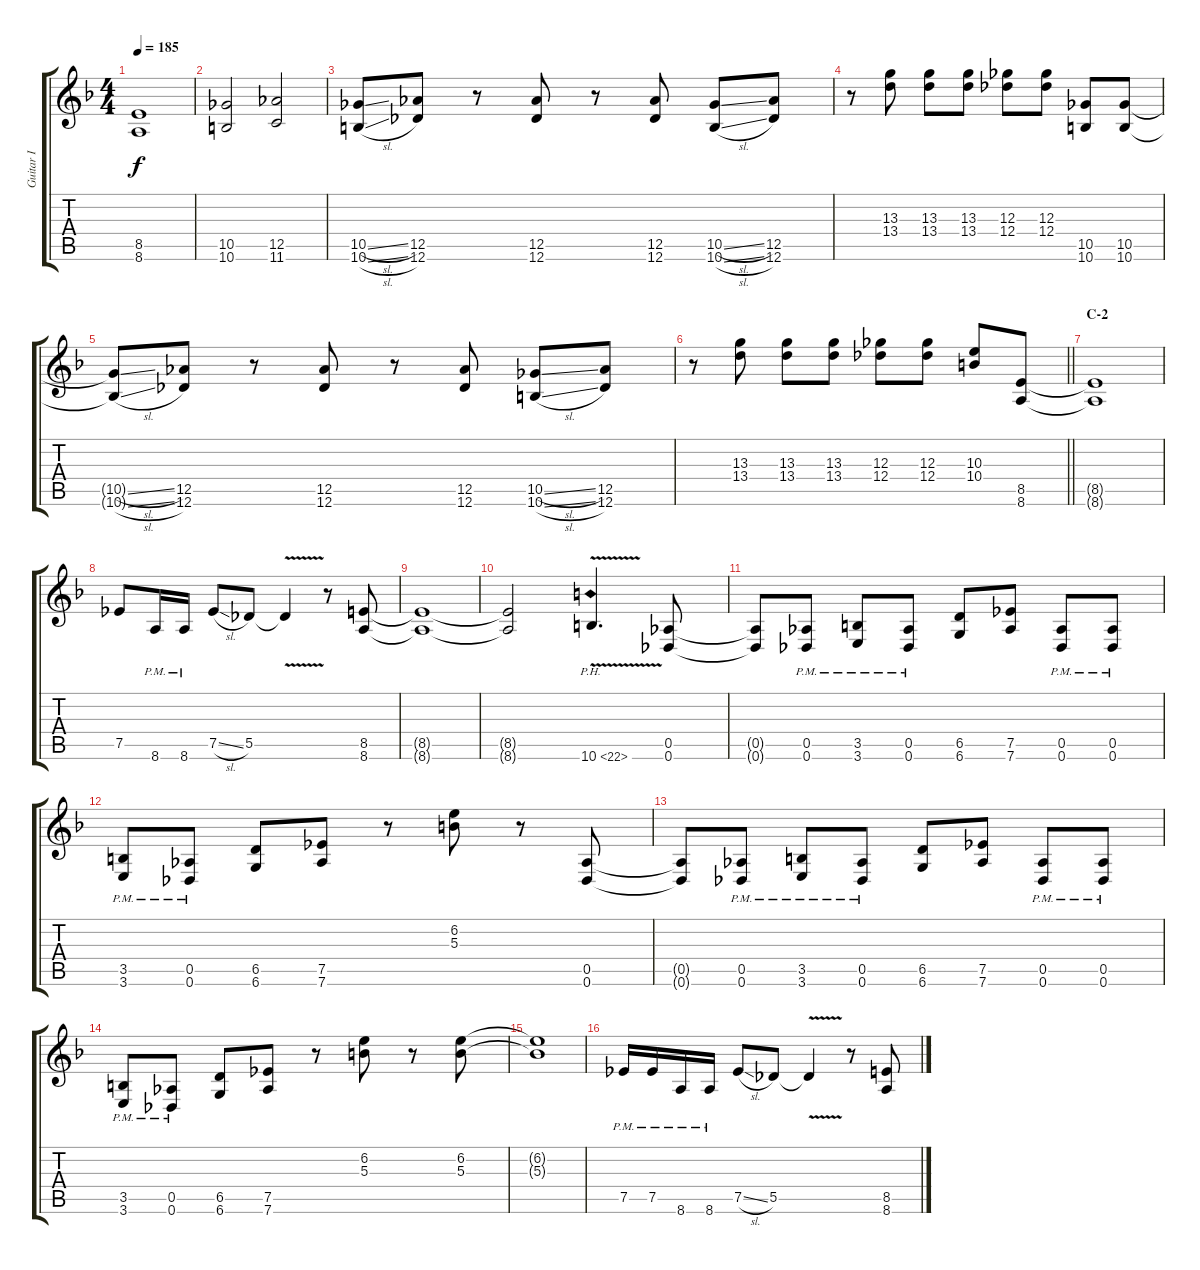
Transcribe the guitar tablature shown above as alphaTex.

\track ("Guitar I" "Guitar I") {instrument overdrivenguitar}
\staff {score tabs}
\tuning (Eb4 Bb3 Gb3 Db3 Ab2 Db2) {hide}
\ts (4 4)
\tempo 185
\clef g2
\ks f
(8.5 8.6).1{dy f} |
(10.5 10.6).2 (12.5 11.6).2 |
(10.5{sl} 10.6{sl}).8 (12.5 12.6).8 r.8 (12.5 12.6).8 r.8 (12.5 12.6).8 (10.5{sl} 10.6{sl}).8 (12.5 12.6).8 |
r.8 (13.3 13.4).8 (13.3 13.4).8 (13.3 13.4).8 (12.3 12.4).8 (12.3 12.4).8 (10.5 10.6).8 (10.5 10.6).8 |
(10.5{sl t} 10.6{sl t}).8 (12.5 12.6).8 r.8 (12.5 12.6).8 r.8 (12.5 12.6).8 (10.5{sl} 10.6{sl}).8 (12.5 12.6).8 |
\barLineRight lightlight
r.8 (13.3 13.4).8 (13.3 13.4).8 (13.3 13.4).8 (12.3 12.4).8 (12.3 12.4).8 (10.3 10.4).8 (8.5 8.6).8 |
\section ("" "C-2")
(8.5{t} 8.6{t}).1 |
7.5.8 8.6{pm}.16 8.6{pm}.16 7.5{sl}.8 5.5.8 5.5{v t}.4 r.8 (8.5 8.6).8 |
(8.5{t} 8.6{t}).1 |
(8.5{t} 8.6{t}).2 10.6{ph 12 v}.4{d} (0.5 0.6).8 |
(0.5{t} 0.6{t}).8 (0.5{pm} 0.6{pm}).8 (3.5{pm} 3.6{pm}).8 (0.5{pm} 0.6{pm}).8 (6.5 6.6).8 (7.5 7.6).8 (0.5{pm} 0.6{pm}).8 (0.5{pm} 0.6{pm}).8 |
(3.5{pm} 3.6{pm}).8 (0.5{pm} 0.6{pm}).8 (6.5 6.6).8 (7.5 7.6).8 r.8 (6.2 5.3).8 r.8 (0.5 0.6).8 |
(0.5{t} 0.6{t}).8 (0.5{pm} 0.6{pm}).8 (3.5{pm} 3.6{pm}).8 (0.5{pm} 0.6{pm}).8 (6.5 6.6).8 (7.5 7.6).8 (0.5{pm} 0.6{pm}).8 (0.5{pm} 0.6{pm}).8 |
(3.5{pm} 3.6{pm}).8 (0.5{pm} 0.6{pm}).8 (6.5 6.6).8 (7.5 7.6).8 r.8 (6.2 5.3).8 r.8 (6.2 5.3).8 |
(6.2{t} 5.3{t}).1 |
7.5{pm}.16 7.5{pm}.16 8.6{pm}.16 8.6{pm}.16 7.5{sl}.8 5.5.8 5.5{v t}.4 r.8 (8.5 8.6).8
